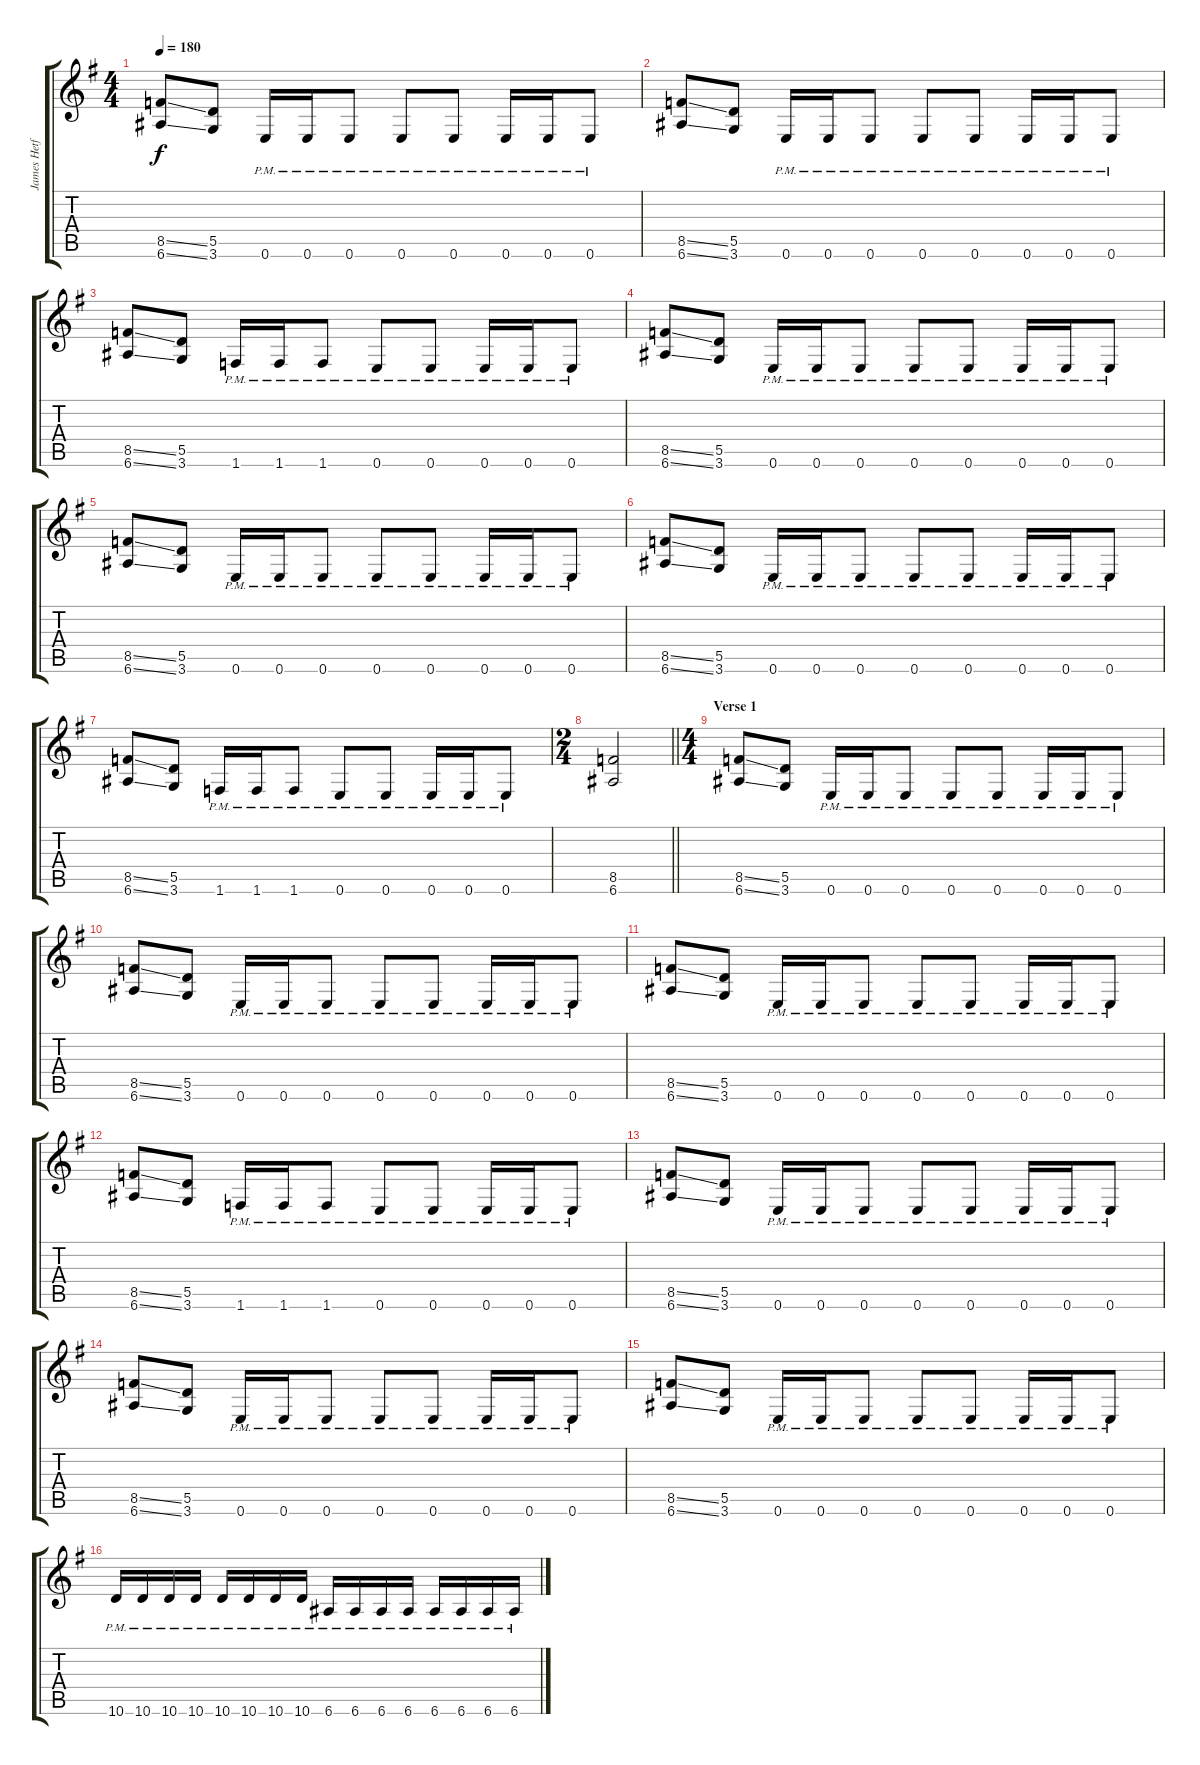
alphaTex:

\track ("James Hetfield" "James Hetf") {solo instrument distortionguitar}
\staff {score tabs}
\tuning (E4 B3 G3 D3 A2 E2) {hide}
\ts (4 4)
\tempo 180
\clef g2
\ks eminor
(8.5{ss} 6.6{ss}).8{dy f} (5.5 3.6).8 0.6{pm}.16 0.6{pm}.16 0.6{pm}.8 0.6{pm}.8 0.6{pm}.8 0.6{pm}.16 0.6{pm}.16 0.6{pm}.8 |
(8.5{ss} 6.6{ss}).8 (5.5 3.6).8 0.6{pm}.16 0.6{pm}.16 0.6{pm}.8 0.6{pm}.8 0.6{pm}.8 0.6{pm}.16 0.6{pm}.16 0.6{pm}.8 |
(8.5{ss} 6.6{ss}).8 (5.5 3.6).8 1.6{pm}.16 1.6{pm}.16 1.6{pm}.8 0.6{pm}.8 0.6{pm}.8 0.6{pm}.16 0.6{pm}.16 0.6{pm}.8 |
(8.5{ss} 6.6{ss}).8 (5.5 3.6).8 0.6{pm}.16 0.6{pm}.16 0.6{pm}.8 0.6{pm}.8 0.6{pm}.8 0.6{pm}.16 0.6{pm}.16 0.6{pm}.8 |
(8.5{ss} 6.6{ss}).8 (5.5 3.6).8 0.6{pm}.16 0.6{pm}.16 0.6{pm}.8 0.6{pm}.8 0.6{pm}.8 0.6{pm}.16 0.6{pm}.16 0.6{pm}.8 |
(8.5{ss} 6.6{ss}).8 (5.5 3.6).8 0.6{pm}.16 0.6{pm}.16 0.6{pm}.8 0.6{pm}.8 0.6{pm}.8 0.6{pm}.16 0.6{pm}.16 0.6{pm}.8 |
(8.5{ss} 6.6{ss}).8 (5.5 3.6).8 1.6{pm}.16 1.6{pm}.16 1.6{pm}.8 0.6{pm}.8 0.6{pm}.8 0.6{pm}.16 0.6{pm}.16 0.6{pm}.8 |
\ts (2 4)
\barLineRight lightlight
(8.5 6.6).2 |
\ts (4 4)
\section ("" "Verse 1")
(8.5{ss} 6.6{ss}).8 (5.5 3.6).8 0.6{pm}.16 0.6{pm}.16 0.6{pm}.8 0.6{pm}.8 0.6{pm}.8 0.6{pm}.16 0.6{pm}.16 0.6{pm}.8 |
(8.5{ss} 6.6{ss}).8 (5.5 3.6).8 0.6{pm}.16 0.6{pm}.16 0.6{pm}.8 0.6{pm}.8 0.6{pm}.8 0.6{pm}.16 0.6{pm}.16 0.6{pm}.8 |
(8.5{ss} 6.6{ss}).8 (5.5 3.6).8 0.6{pm}.16 0.6{pm}.16 0.6{pm}.8 0.6{pm}.8 0.6{pm}.8 0.6{pm}.16 0.6{pm}.16 0.6{pm}.8 |
(8.5{ss} 6.6{ss}).8 (5.5 3.6).8 1.6{pm}.16 1.6{pm}.16 1.6{pm}.8 0.6{pm}.8 0.6{pm}.8 0.6{pm}.16 0.6{pm}.16 0.6{pm}.8 |
(8.5{ss} 6.6{ss}).8 (5.5 3.6).8 0.6{pm}.16 0.6{pm}.16 0.6{pm}.8 0.6{pm}.8 0.6{pm}.8 0.6{pm}.16 0.6{pm}.16 0.6{pm}.8 |
(8.5{ss} 6.6{ss}).8 (5.5 3.6).8 0.6{pm}.16 0.6{pm}.16 0.6{pm}.8 0.6{pm}.8 0.6{pm}.8 0.6{pm}.16 0.6{pm}.16 0.6{pm}.8 |
(8.5{ss} 6.6{ss}).8 (5.5 3.6).8 0.6{pm}.16 0.6{pm}.16 0.6{pm}.8 0.6{pm}.8 0.6{pm}.8 0.6{pm}.16 0.6{pm}.16 0.6{pm}.8 |
10.6{pm}.16 10.6{pm}.16 10.6{pm}.16 10.6{pm}.16 10.6{pm}.16 10.6{pm}.16 10.6{pm}.16 10.6{pm}.16 6.6{pm}.16 6.6{pm}.16 6.6{pm}.16 6.6{pm}.16 6.6{pm}.16 6.6{pm}.16 6.6{pm}.16 6.6{pm}.16
